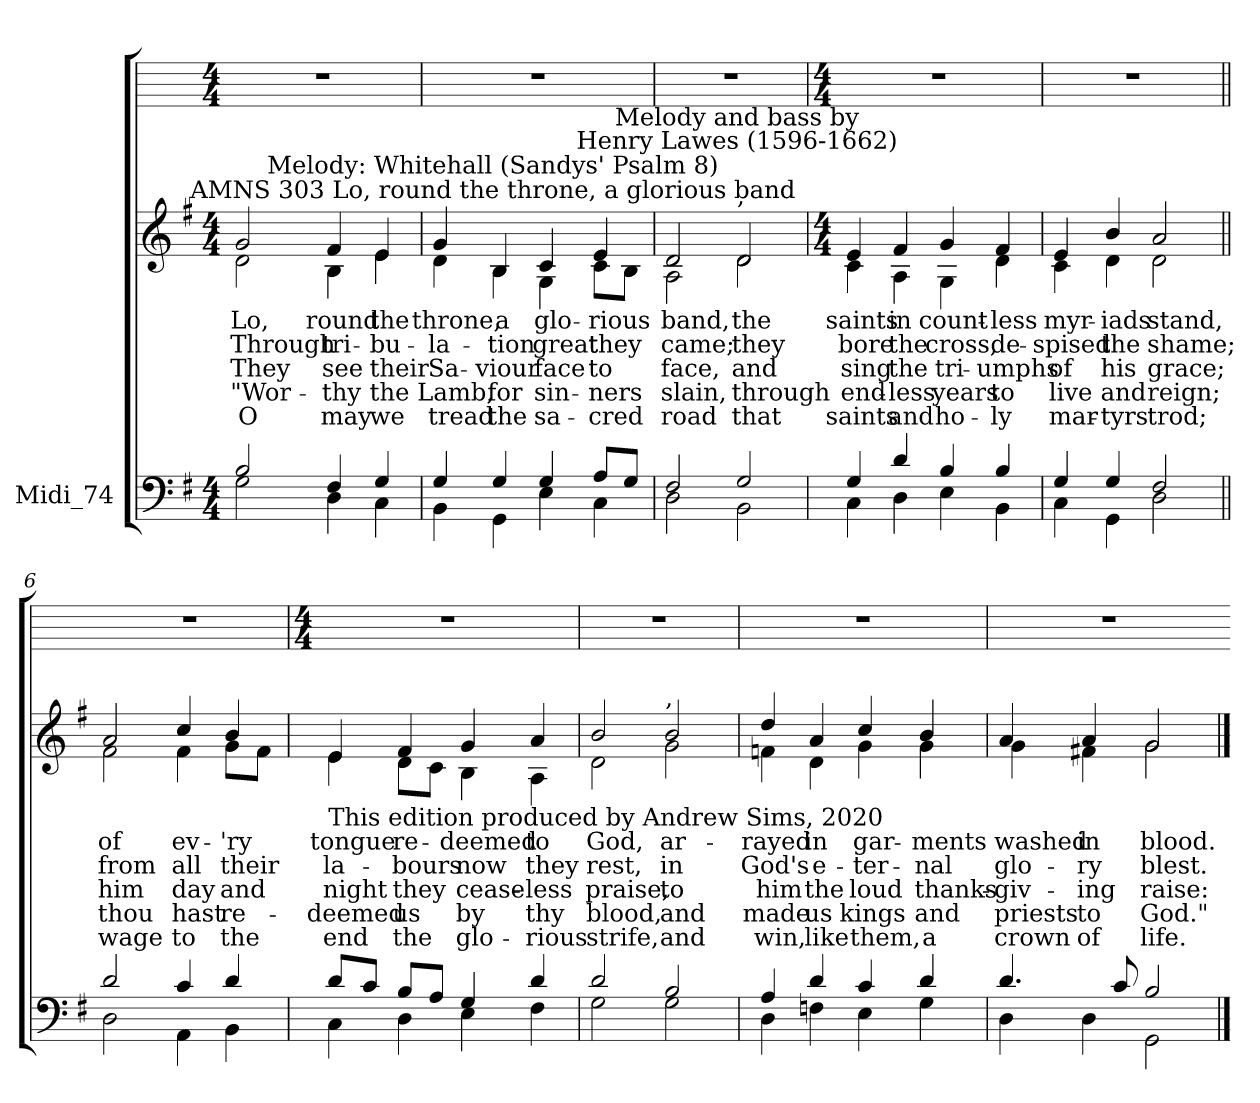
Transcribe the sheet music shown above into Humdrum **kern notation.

**kern	**kern	**text	**text	**text	**text	**text	**kern
*part3	*part2	*part2	*part2	*part2	*part2	*part2	*part1
*staff3	*staff2	*staff2	*staff2	*staff2	*staff2	*staff2	*staff1
*I"Midi_74	*	*	*	*	*	*	*
*clefF4	*clefG2	*	*	*	*	*	*
*k[f#]	*k[f#]	*	*	*	*	*	*
*G:	*G:	*	*	*	*	*	*
*M4/4	*M4/4	*	*	*	*	*	*M4/4
=1	=1	=1	=1	=1	=1	=1	=1
*^	*	*	*	*	*	*	*
!	!	!LO:TX:a:cj:t=Rowland Hill (1744-1833)\nand others	!	!	!	!	!	!
!	!	!	!LO:LY:b	!LO:LY:b	!LO:LY:b	!LO:LY:b	!LO:LY:b	!
*	*	*^	*	*	*	*	*	*
2B/	2G\	2g/	2d\	Lo,	Through	They	"Wor-	-O	1r
!	!	!	!	!LO:LY:b	!LO:LY:b	!LO:LY:b	!LO:LY:b	!LO:LY:b	!
4F#/	4D\	4f#/	4B\	round	tri-	-see	thy	may	.
!	!	!	!	!LO:LY:b	!LO:LY:b	!LO:LY:b	!LO:LY:b	!LO:LY:b	!
4G/	4C\	4e/	4e\	the	bu-	-their	the	we	.
=2	=2	=2	=2	=2	=2	=2	=2	=2	=2
!	!	!	!	!LO:LY:b	!LO:LY:b	!LO:LY:b	!LO:LY:b	!LO:LY:b	!
4G/	4BB\	4g/	4d\	throne,	la-	-Sa-	-Lamb,	tread	1r
!	!	!LO:TX:a:cj:t=AMNS 303 Lo, round the throne, a glorious band	!	!	!	!	!	!	!
!	!	!LO:TX:a:cj:t=Melody&colon; Whitehall (Sandys' Psalm 8)	!	!	!	!	!	!	!
!	!	!	!	!LO:LY:b	!LO:LY:b	!LO:LY:b	!LO:LY:b	!LO:LY:b	!
4G/	4GG\	4B/	4B\	a	tion	viour	for	the	.
!	!	!	!	!LO:LY:b	!LO:LY:b	!LO:LY:b	!LO:LY:b	!LO:LY:b	!
4G/	4E\	4c/	4G\	glo-	-great	face	sin-	-sa-	.
!	!	!	!	!LO:LY:b	!LO:LY:b	!LO:LY:b	!LO:LY:b	!LO:LY:b	!
8A/L	4C\	4e/	8c\L	-rious	they	to	ners	cred	.
8G/J	.	.	8B\J	.	.	.	.	.	.
=3	=3	=3	=3	=3	=3	=3	=3	=3	=3
!	!	!	!	!LO:LY:b	!LO:LY:b	!LO:LY:b	!LO:LY:b	!LO:LY:b	!
2F#/	2D\	2d/	2A\	band,	came;	face,	slain,	road	1r
!	!	!LO:TX:a:t=,	!	!	!	!	!	!	!
!	!	!LO:TX:a:cj:t=Melody and bass by\nHenry Lawes (1596-1662)	!	!	!	!	!	!	!
!	!	!	!	!LO:LY:b	!LO:LY:b	!LO:LY:b	!LO:LY:b	!LO:LY:b	!
2G/	2BB\	2d/	2d\	the	they	and	through	that	.
!!LO:LB:g=z
=4	=4	=4	=4	=4	=4	=4	=4	=4	=4
*	*	*M4/4	*	*	*	*	*	*	*M4/4
!	!	!	!	!LO:LY:b	!LO:LY:b	!LO:LY:b	!LO:LY:b	!LO:LY:b	!
4G/	4C\	4e/	4c\	saints	bore	sing	end-	-saints	1r
!	!	!	!	!LO:LY:b	!LO:LY:b	!LO:LY:b	!LO:LY:b	!LO:LY:b	!
4d/	4D\	4f#/	4A\	in	the	the	less	and	.
!	!	!	!	!LO:LY:b	!LO:LY:b	!LO:LY:b	!LO:LY:b	!LO:LY:b	!
4B/	4E\	4g/	4G\	count-	-cross,	tri-	-years	ho-	.
!	!	!	!	!LO:LY:b	!LO:LY:b	!LO:LY:b	!LO:LY:b	!LO:LY:b	!
4B/	4BB\	4f#/	4d\	-less	de-	-umphs	to	ly	.
=5	=5	=5	=5	=5	=5	=5	=5	=5	=5
!	!	!	!	!LO:LY:b	!LO:LY:b	!LO:LY:b	!LO:LY:b	!LO:LY:b	!
4G/	4C\	4e/	4c\	myr-	-spised	of	live	mar-	1r
!	!	!	!	!LO:LY:b	!LO:LY:b	!LO:LY:b	!LO:LY:b	!LO:LY:b	!
4G/	4GG\	4b/	4d\	-iads	the	his	and	tyrs	.
!	!	!	!	!LO:LY:b	!LO:LY:b	!LO:LY:b	!LO:LY:b	!LO:LY:b	!
2F#/	2D\	2a/	2d\	stand,	shame;	grace;	reign;	trod;	.
=6||	=6||	=6||	=6||	=6||	=6||	=6||	=6||	=6||	=6||
!	!	!	!	!LO:LY:b	!LO:LY:b	!LO:LY:b	!LO:LY:b	!LO:LY:b	!
2d/	2D\	2a/	2f#\	of	from	him	thou	wage	1r
!	!	!	!	!LO:LY:b	!LO:LY:b	!LO:LY:b	!LO:LY:b	!LO:LY:b	!
4c/	4AA\	4cc/	4f#\	ev-	-all	day	hast	to	.
!	!	!	!	!LO:LY:b	!LO:LY:b	!LO:LY:b	!LO:LY:b	!LO:LY:b	!
4d/	4BB\	4b/	8g\L	'ry	their	and	re-	-the	.
.	.	.	8f#\J	.	.	.	.	.	.
!!LO:LB:g=z
=7	=7	=7	=7	=7	=7	=7	=7	=7	=7
*	*	*	*	*	*	*	*	*	*M4/4
!	!	!LO:TX:b:t=This edition produced by Andrew Sims, 2020	!	!	!	!	!	!	!
!	!	!	!	!LO:LY:b	!LO:LY:b	!LO:LY:b	!LO:LY:b	!LO:LY:b	!
8d/L	4C\	4e/	4e\	tongue	la-	-night	deemed	end	1r
8c/J	.	.	.	.	.	.	.	.	.
!	!	!	!	!LO:LY:b	!LO:LY:b	!LO:LY:b	!LO:LY:b	!LO:LY:b	!
8B/L	4D\	4f#/	8d\L	re-	-bours	they	us	the	.
8A/J	.	.	8c\J	.	.	.	.	.	.
!	!	!	!	!LO:LY:b	!LO:LY:b	!LO:LY:b	!LO:LY:b	!LO:LY:b	!
4G/	4E\	4g/	4B\	deemed	now	cease-	-by	glo-	.
!	!	!	!	!LO:LY:b	!LO:LY:b	!LO:LY:b	!LO:LY:b	!LO:LY:b	!
4d/	4F#\	4a/	4A\	-to	they	less	thy	rious	.
=8	=8	=8	=8	=8	=8	=8	=8	=8	=8
!	!	!	!	!LO:LY:b	!LO:LY:b	!LO:LY:b	!LO:LY:b	!LO:LY:b	!
2d/	2G\	2b/	2d\	God,	rest,	praise,	blood,	strife,	1r
!	!	!LO:TX:a:t=,	!	!	!	!	!	!	!
!	!	!	!	!LO:LY:b	!LO:LY:b	!LO:LY:b	!LO:LY:b	!LO:LY:b	!
2B/	2G\	2b/	2g\	ar-	-in	to	and	and	.
=9	=9	=9	=9	=9	=9	=9	=9	=9	=9
!	!	!	!	!LO:LY:b	!LO:LY:b	!LO:LY:b	!LO:LY:b	!LO:LY:b	!
4A/	4D\	4dd/	4fn\	rayed	God's	him	made	win,	1r
!	!	!	!	!LO:LY:b	!LO:LY:b	!LO:LY:b	!LO:LY:b	!LO:LY:b	!
4d/	4Fn\	4a/	4d\	in	e-	-the	us	like	.
!	!	!	!	!LO:LY:b	!LO:LY:b	!LO:LY:b	!LO:LY:b	!LO:LY:b	!
4c/	4E\	4cc/	4g\	gar-	-ter-	-loud	kings	them,	.
!	!	!	!	!LO:LY:b	!LO:LY:b	!LO:LY:b	!LO:LY:b	!LO:LY:b	!
4d/	4G\	4b/	4g\	ments	nal	thanks-	-and	a	.
=10	=10	=10	=10	=10	=10	=10	=10	=10	=10
!	!	!	!	!LO:LY:b	!LO:LY:b	!LO:LY:b	!LO:LY:b	!LO:LY:b	!
4.d/	4D\	4a/	4g\	washed	glo-	-giv-	-priests	crown	1r
!	!	!	!	!LO:LY:b	!LO:LY:b	!LO:LY:b	!LO:LY:b	!LO:LY:b	!
.	4D\	4a/	4f#X\	in	ry	ing	to	of	.
8c/	.	.	.	.	.	.	.	.	.
!	!	!	!	!LO:LY:b	!LO:LY:b	!LO:LY:b	!LO:LY:b	!LO:LY:b	!
2B/	2GG\	2g/	2g\	blood.	blest.	raise:	God."	life.	.
*v	*v	*	*	*	*	*	*	*	*
*	*v	*v	*	*	*	*	*	*
==	==	=	=	=	=	=	=
*-	*-	*-	*-	*-	*-	*-	*-
